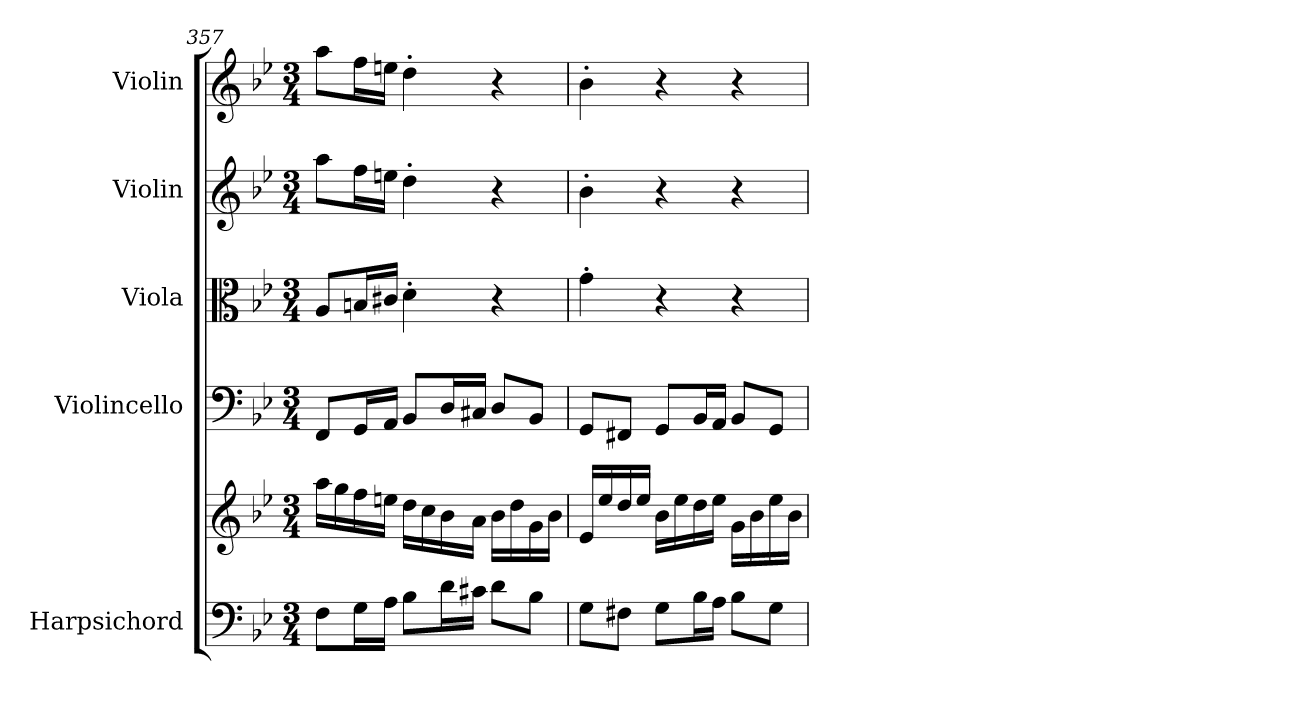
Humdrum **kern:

**kern	**kern	**kern	**kern	**kern	**kern
*part5	*part5	*part4	*part3	*part2	*part1
*staff6	*staff5	*staff4	*staff3	*staff2	*staff1
*I"Harpsichord	*	*I"Violincello	*I"Viola	*I"Violin	*I"Violin
*I'Hpschd	*	*I'Vc	*I'Vla	*I'Vln	*I'Vln
*clefF4	*clefG2	*clefF4	*clefC3	*clefG2	*clefG2
*k[b-e-]	*k[b-e-]	*k[b-e-]	*k[b-e-]	*k[b-e-]	*k[b-e-]
*M3/4	*M3/4	*M3/4	*M3/4	*M3/4	*M3/4
=357	=357	=357	=357	=357	=357
8F\L	16aa\LL	8FF/L	8A/L	8aa\L	8aa\L
.	16gg\	.	.	.	.
16G\L	16ff\	16GG/L	16Bn/L	16ff\L	16ff\L
16A\JJ	16een\JJ	16AA/JJ	16c#X/JJ	16een\JJ	16een\JJ
8B-\L	16dd\LL	8BB-/L	4d'\	4dd'\	4dd'\
.	16cc\	.	.	.	.
16d\L	16b-\	16D/L	.	.	.
16c#X\JJ	16a\JJ	16C#X/JJ	.	.	.
8d\L	16b-\LL	8D/L	4r	4r	4r
.	16dd\	.	.	.	.
8B-\J	16g\	8BB-/J	.	.	.
.	16b-\JJ	.	.	.	.
!!LO:LB:g=z
=358	=358	=358	=358	=358	=358
8G\L	16e-/LL	8GG/L	4g'\	4b-'\	4b-'\
.	16ee-/	.	.	.	.
8F#X\J	16dd/	8FF#X/J	.	.	.
.	16ee-/JJ	.	.	.	.
8G\L	16b-\LL	8GG/L	4r	4r	4r
.	16ee-\	.	.	.	.
16B-\L	16dd\	16BB-/L	.	.	.
16A\JJ	16ee-\JJ	16AA/JJ	.	.	.
8B-\L	16g\LL	8BB-/L	4r	4r	4r
.	16b-\	.	.	.	.
8G\J	16ee-\	8GG/J	.	.	.
.	16b-\JJ	.	.	.	.
=	=	=	=	=	=
*-	*-	*-	*-	*-	*-
